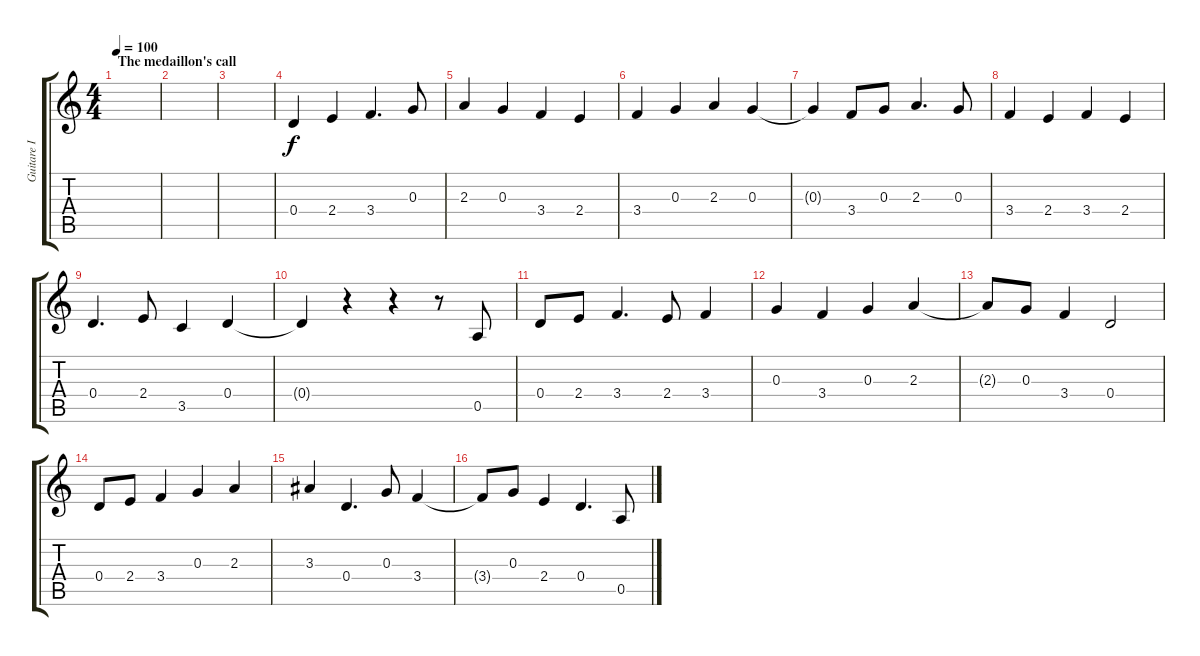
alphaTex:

\track ("Guitare I" "Guitare I") {instrument distortionguitar}
\staff {score tabs}
\tuning (E4 B3 G3 D3 A2 E2) {hide}
\ts (4 4)
\section ("" "The medaillon's call")
\tempo 100
\clef g2
\ks c
|
|
|
0.4.4 2.4.4 3.4.4{d} 0.3.8 |
2.3.4 0.3.4 3.4.4 2.4.4 |
3.4.4 0.3.4 2.3.4 0.3.4 |
0.3{t}.4 3.4.8 0.3.8 2.3.4{d} 0.3.8 |
3.4.4 2.4.4 3.4.4 2.4.4 |
0.4.4{d} 2.4.8 3.5.4 0.4.4 |
0.4{t}.4 r.4 r.4 r.8 0.5.8 |
0.4.8 2.4.8 3.4.4{d} 2.4.8 3.4.4 |
0.3.4 3.4.4 0.3.4 2.3.4 |
2.3{t}.8 0.3.8 3.4.4 0.4.2 |
0.4.8 2.4.8 3.4.4 0.3.4 2.3.4 |
3.3.4 0.4.4{d} 0.3.8 3.4.4 |
3.4{t}.8 0.3.8 2.4.4 0.4.4{d} 0.5.8
